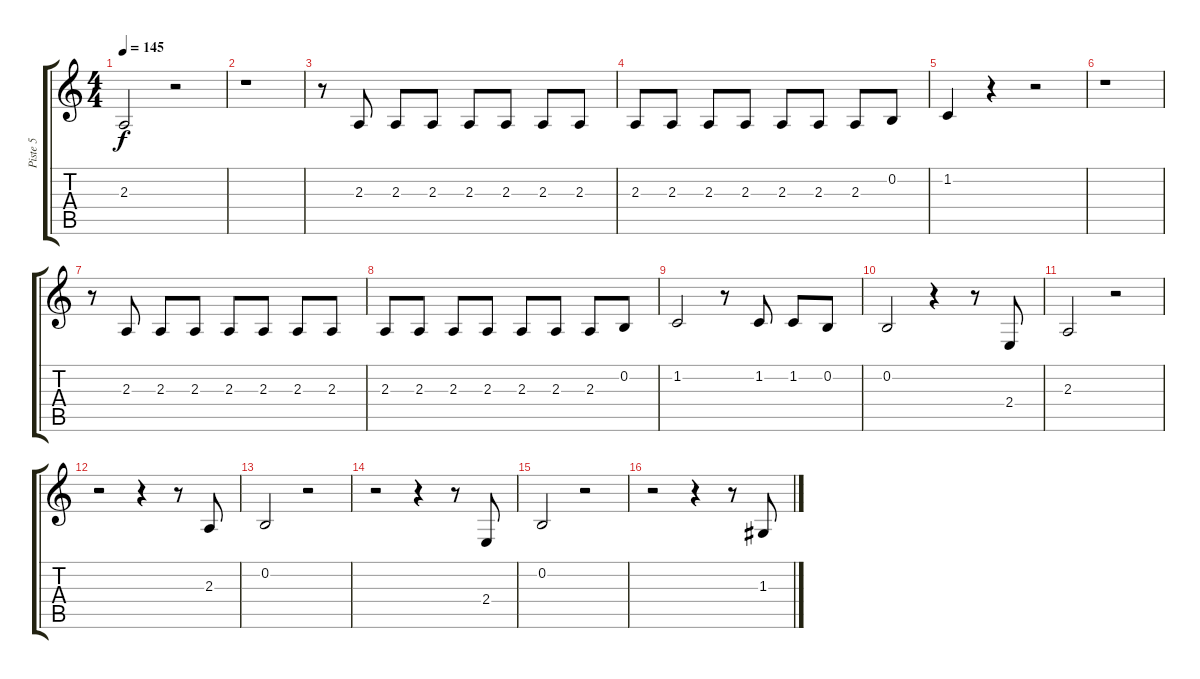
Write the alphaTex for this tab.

\track ("Piste 5" "Piste 5") {instrument tenorsax}
\staff {score tabs}
\tuning (E4 B3 G3 D3 A2 D2) {hide}
\ts (4 4)
\tempo 145
\clef g2
\ks c
2.3.2{dy f} r.2 |
r.1 |
r.8 2.3.8 2.3.8 2.3.8 2.3.8 2.3.8 2.3.8 2.3.8 |
2.3.8 2.3.8 2.3.8 2.3.8 2.3.8 2.3.8 2.3.8 0.2.8 |
1.2.4 r.4 r.2 |
r.1 |
r.8 2.3.8 2.3.8 2.3.8 2.3.8 2.3.8 2.3.8 2.3.8 |
2.3.8 2.3.8 2.3.8 2.3.8 2.3.8 2.3.8 2.3.8 0.2.8 |
1.2.2 r.8 1.2.8 1.2.8 0.2.8 |
0.2.2 r.4 r.8 2.4.8 |
2.3.2 r.2 |
r.2 r.4 r.8 2.3.8 |
0.2.2 r.2 |
r.2 r.4 r.8 2.4.8 |
0.2.2 r.2 |
r.2 r.4 r.8 1.3.8
